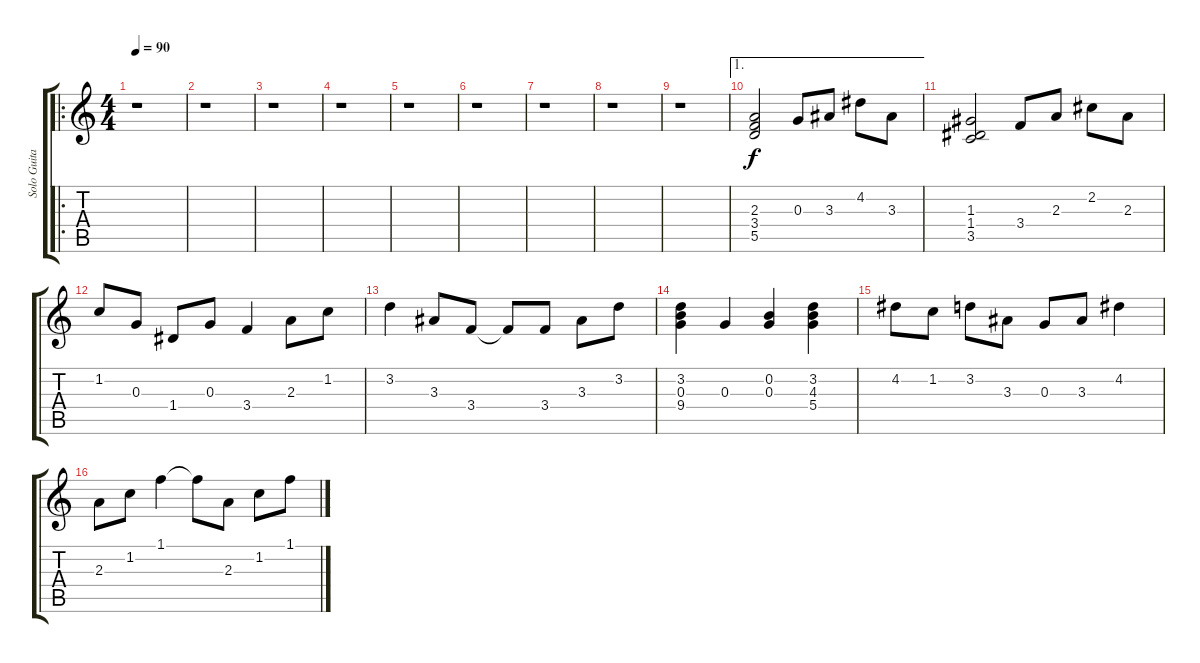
\track ("Solo Guitar" "Solo Guita") {instrument distortionguitar}
\staff {score tabs}
\tuning (E4 B3 G3 D3 A2 E2) {hide}
\ro
\ts (4 4)
\tempo 90
\clef g2
\ks c
r.1{dy f} |
r.1 |
r.1 |
r.1 |
r.1 |
r.1 |
r.1 |
r.1 |
r.1 |
\ae 1
(2.3 3.4 5.5).2 0.3.8 3.3.8 4.2.8 3.3.8 |
(1.3 1.4 3.5).2 3.4.8 2.3.8 2.2.8 2.3.8 |
1.2.8 0.3.8 1.4.8 0.3.8 3.4.4 2.3.8 1.2.8 |
3.2.4 3.3.8 3.4.8 3.4{t}.8 3.4.8 3.3.8 3.2.8 |
(3.2 0.3 9.4).4 0.3.4 (0.2 0.3).4 (3.2 4.3 5.4).4 |
4.2.8 1.2.8 3.2.8 3.3.8 0.3.8 3.3.8 4.2.4 |
2.3.8 1.2.8 1.1.4 1.1{t}.8 2.3.8 1.2.8 1.1.8
